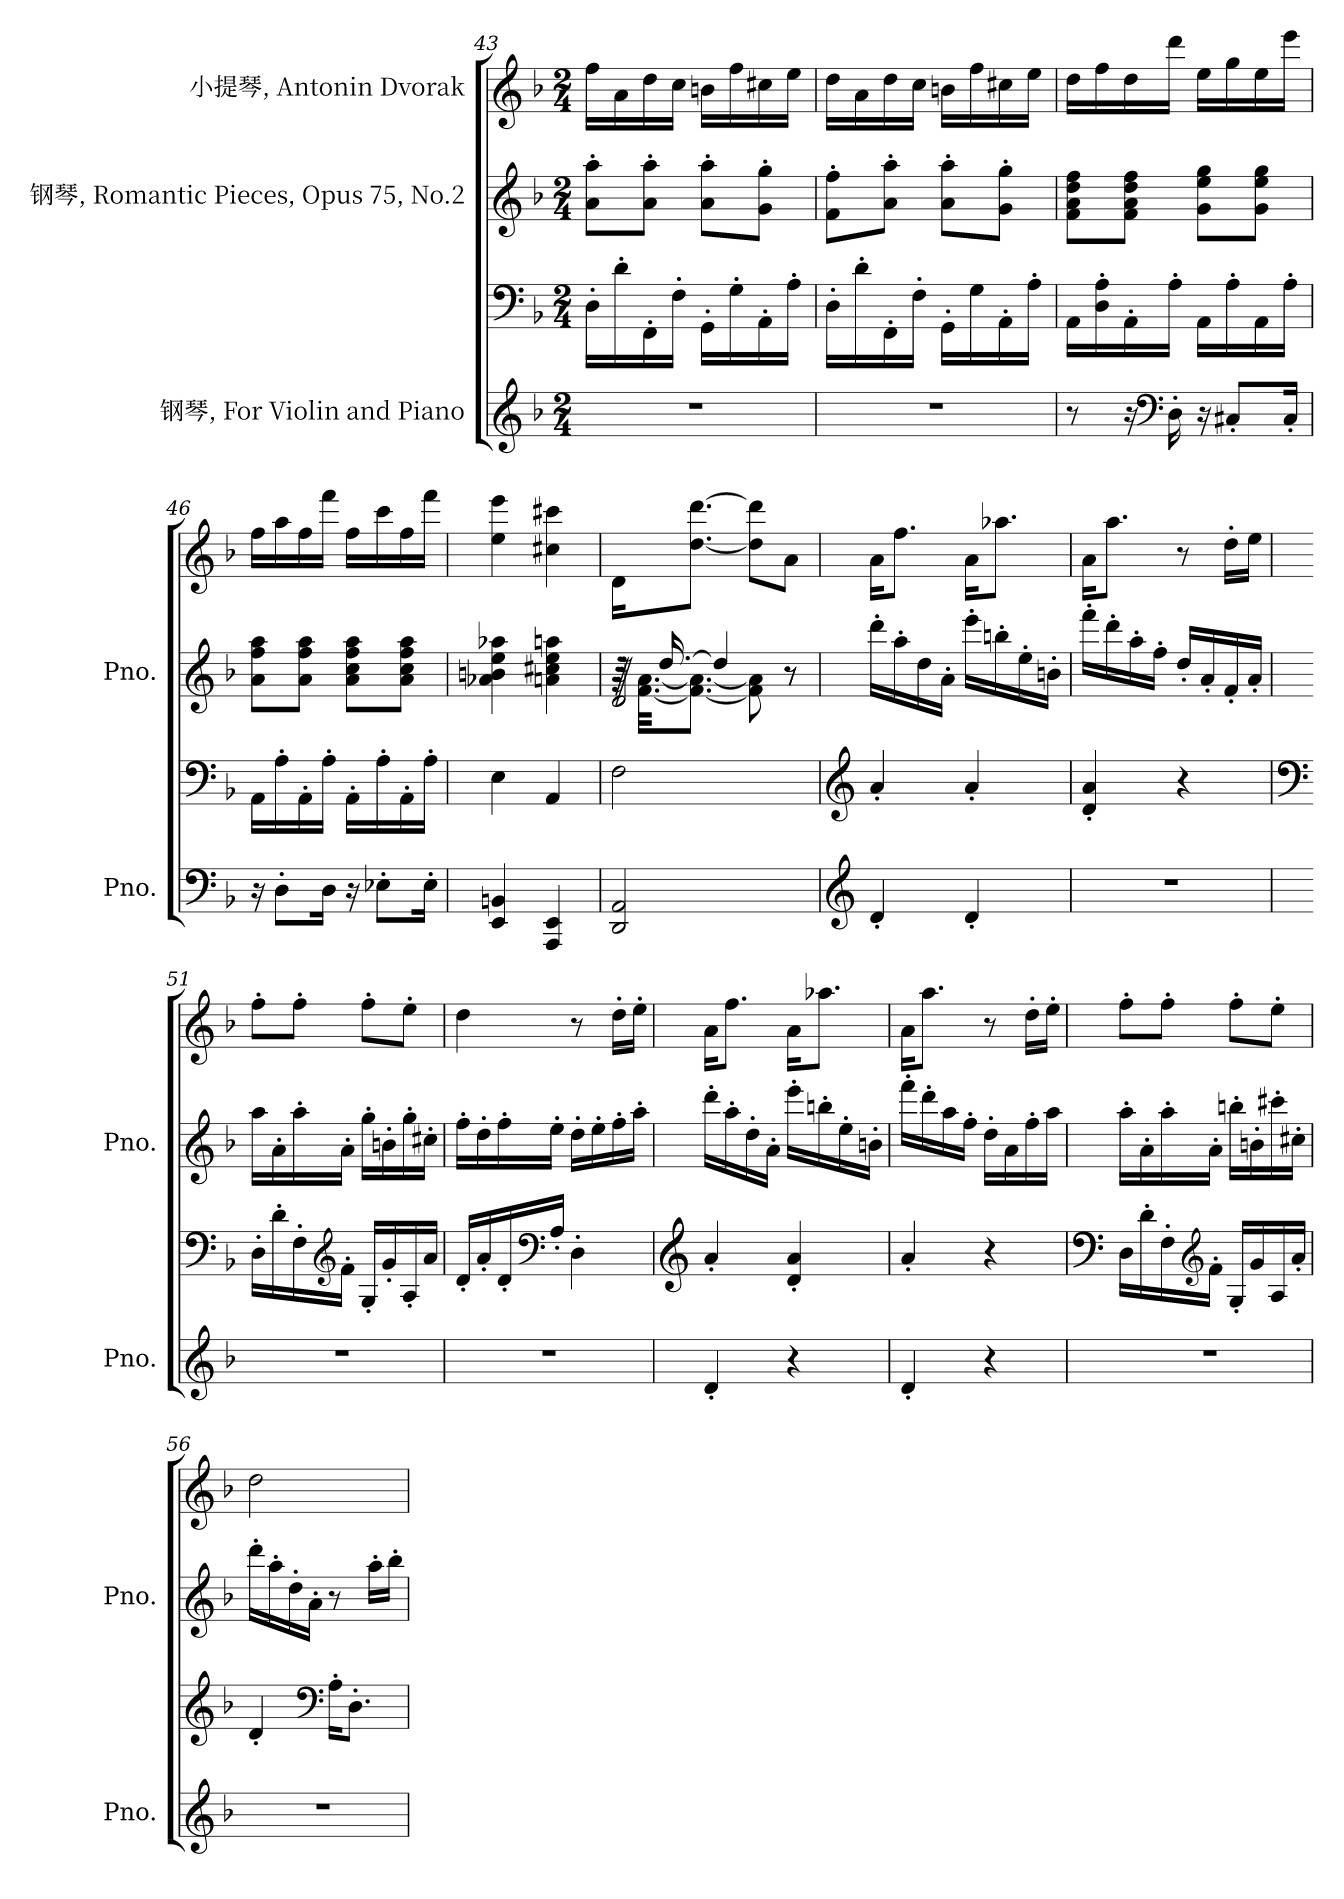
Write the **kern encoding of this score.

**kern	**kern	**kern	**kern
*part3	*part3	*part2	*part1
*staff4	*staff3	*staff2	*staff1
*I"钢琴, For Violin and Piano	*	*I"钢琴, Romantic Pieces, Opus 75, No.2	*I"小提琴, Antonin Dvorak
*I'Pno.	*	*I'Pno.	*
!!LO:LB:g=z
*clefG2	*clefF4	*clefG2	*clefG2
*k[b-]	*k[b-]	*k[b-]	*k[b-]
*M2/4	*M2/4	*M2/4	*M2/4
=43	=43	=43	=43
2r	16D'\LL	8a\' 8aa\'L	16ff\LL
.	16d'\	.	16a\
.	16FF'\	8a\' 8aa\'J	16dd\
.	16F'\JJ	.	16cc\JJ
.	16GG'\LL	8a\' 8aa\'L	16bn\LL
.	16G'\	.	16ff\
.	16AA'\	8g\' 8gg\'J	16cc#X\
.	16A'\JJ	.	16ee\JJ
=44	=44	=44	=44
2r	16D'\LL	8f\' 8ff\'L	16dd\LL
.	16d'\	.	16a\
.	16FF'\	8a\' 8aa\'J	16dd\
.	16F'\JJ	.	16cc\JJ
.	16GG'\LL	8a\' 8aa\'L	16bn\LL
.	16G\	.	16ff\
.	16AA'\	8g\' 8gg\'J	16cc#X\
.	16A'\JJ	.	16ee\JJ
=45	=45	=45	=45
8r	16AA\LL	8f\ 8a\ 8dd\ 8ff\L	16dd\LL
.	16D\' 16A\'	.	16ff\
16r	16AA'\	8f\ 8a\ 8dd\ 8ff\J	16dd\
*clefF4	*	*	*
16D'\	16A'\JJ	.	16ddd\JJ
16r	16AA\LL	8g\ 8ee\ 8gg\L	16ee\LL
8C#X'/L	16A'\	.	16gg\
.	16AA\	8g\ 8ee\ 8gg\J	16ee\
16C#'/Jk	16A'\JJ	.	16eee\JJ
=46	=46	=46	=46
16r	16AA\LL	8a\ 8ff\ 8aa\L	16ff\LL
8D'\L	16A'\	.	16aa\
.	16AA'\	8a\ 8ff\ 8aa\J	16ff\
16D\Jk	16A'\JJ	.	16fff\JJ
16r	16AA'\LL	8a\ 8cc\ 8ff\ 8aa\L	16ff\LL
8E-X'\L	16A'\	.	16ccc\
.	16AA'\	8a\ 8cc\ 8ff\ 8aa\J	16ff\
16E-'\Jk	16A'\JJ	.	16fff\JJ
!!LO:PB:g=z
=47	=47	=47	=47
4EE/ 4BBn/	4E\	4a-X\ 4bn\ 4ee\ 4aa-X\	4ee\ 4eee\
4AAA/ 4EE/	4AA/	4an\ 4cc#X\ 4ee\ 4aan\	4cc#X\ 4ccc#X\
=48	=48	=48	=48
*	*	*^	*
*	*	*	*^	*
2DD/ 2AA/	2F\	32r	64r	2d/	16d\KL
.	.	.	[32.f\ [32.a\KKL	.	.
.	.	[16.dd/	.	.	.
.	.	.	8.f\_ 8.a\_J	.	[8.dd\ [8.ddd\J
.	.	4dd/]	.	.	.
.	.	.	8f\] 8a\]	.	8dd\] 8ddd\]L
.	.	8r	8r	.	8a\J
*	*	*v	*v	*v	*
=49	=49	=49	=49
*clefG2	*clefG2	*	*
4d'/	4a'/	16ddd'\LL	16a\KL
.	.	16aa'\	8.ff\J
.	.	16dd\	.
.	.	16a'\JJ	.
4d'/	4a'/	16eee'\LL	16a\KL
.	.	16bbn'\	8.aa-X\J
.	.	16ee'\	.
.	.	16bn'\JJ	.
=50	=50	=50	=50
2r	4d/' 4a/'	16fff'\LL	16a\KL
.	.	16ddd'\	8.aa\J
.	.	16aa'\	.
.	.	16ff'\JJ	.
.	4r	16dd'/LL	8r
.	.	16a'/	.
.	.	16f'/	16dd'\LL
.	.	16a'/JJ	16ee\JJ
!!LO:LB:g=z
=51	=51	=51	=51
*	*clefF4	*	*
2r	16D'\LL	16aa\LL	8ff'\L
.	16d'\	16a'\	.
.	16F'\	16aa'\	8ff'\J
*	*clefG2	*	*
.	16f'\JJ	16a'\JJ	.
.	16G'/LL	16gg'\LL	8ff'\L
.	16g'/	16bn'\	.
.	16A'/	16gg'\	8ee'\J
.	16a/JJ	16cc#X'\JJ	.
=52	=52	=52	=52
2r	16d'/LL	16ff'\LL	4dd\
.	16a'/	16dd'\	.
.	16d'/	16ff'\	.
*	*clefF4	*	*
.	16A'/JJ	16ee'\JJ	.
.	4D'\	16dd'\LL	8r
.	.	16ee'\	.
.	.	16ff'\	16dd'\LL
.	.	16aa'\JJ	16ee'\JJ
=53	=53	=53	=53
*	*clefG2	*	*
4d'/	4a'/	16ddd'\LL	16a\KL
.	.	16aa'\	8.ff\J
.	.	16dd'\	.
.	.	16a'\JJ	.
4r	4d/' 4a/'	16eee'\LL	16a\KL
.	.	16bbn'\	8.aa-X\J
.	.	16ee'\	.
.	.	16bn'\JJ	.
=54	=54	=54	=54
4d'/	4a'/	16fff'\LL	16a\KL
.	.	16ddd'\	8.aa\J
.	.	16aa\	.
.	.	16ff'\JJ	.
4r	4r	16dd'\LL	8r
.	.	16a\	.
.	.	16ff'\	16dd'\LL
.	.	16aa\JJ	16ee'\JJ
!!LO:LB:g=z
=55	=55	=55	=55
*	*clefF4	*	*
2r	16D\LL	16aa'\LL	8ff'\L
.	16d'\	16a'\	.
.	16F'\	16aa'\	8ff'\J
*	*clefG2	*	*
.	16f'\JJ	16a'\JJ	.
.	16G'/LL	16bbn'\LL	8ff'\L
.	16g/	16bn'\	.
.	16A/	16ccc#X'\	8ee'\J
.	16a'/JJ	16cc#X'\JJ	.
=56	=56	=56	=56
2r	4d'/	16ddd'\LL	2dd\
.	.	16aa'\	.
.	.	16dd'\	.
.	.	16a'\JJ	.
*	*clefF4	*	*
.	16A'\KL	8r	.
.	8.D'\J	.	.
.	.	16aa'\LL	.
.	.	16bb-'\JJ	.
=	=	=	=
*-	*-	*-	*-
